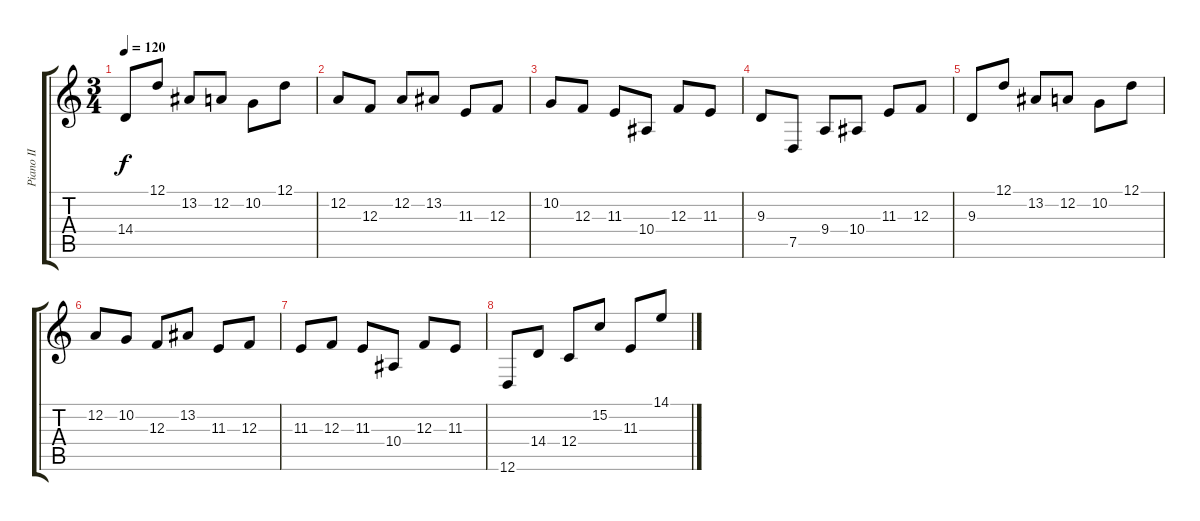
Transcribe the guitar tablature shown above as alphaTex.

\track ("Piano II" "Piano II") {instrument acousticgrandpiano}
\staff {score tabs}
\tuning (D4 A3 F3 C3 G2 D2) {hide}
\ts (3 4)
\tempo 120
\clef g2
\ks c
14.4.8{dy f} 12.1.8 13.2.8 12.2.8 10.2.8 12.1.8 |
12.2.8 12.3.8 12.2.8 13.2.8 11.3.8 12.3.8 |
10.2.8 12.3.8 11.3.8 10.4.8 12.3.8 11.3.8 |
9.3.8 7.5.8 9.4.8 10.4.8 11.3.8 12.3.8 |
9.3.8 12.1.8 13.2.8 12.2.8 10.2.8 12.1.8 |
12.2.8 10.2.8 12.3.8 13.2.8 11.3.8 12.3.8 |
11.3.8 12.3.8 11.3.8 10.4.8 12.3.8 11.3.8 |
12.6.8 14.4.8 12.4.8 15.2.8 11.3.8 14.1.8
